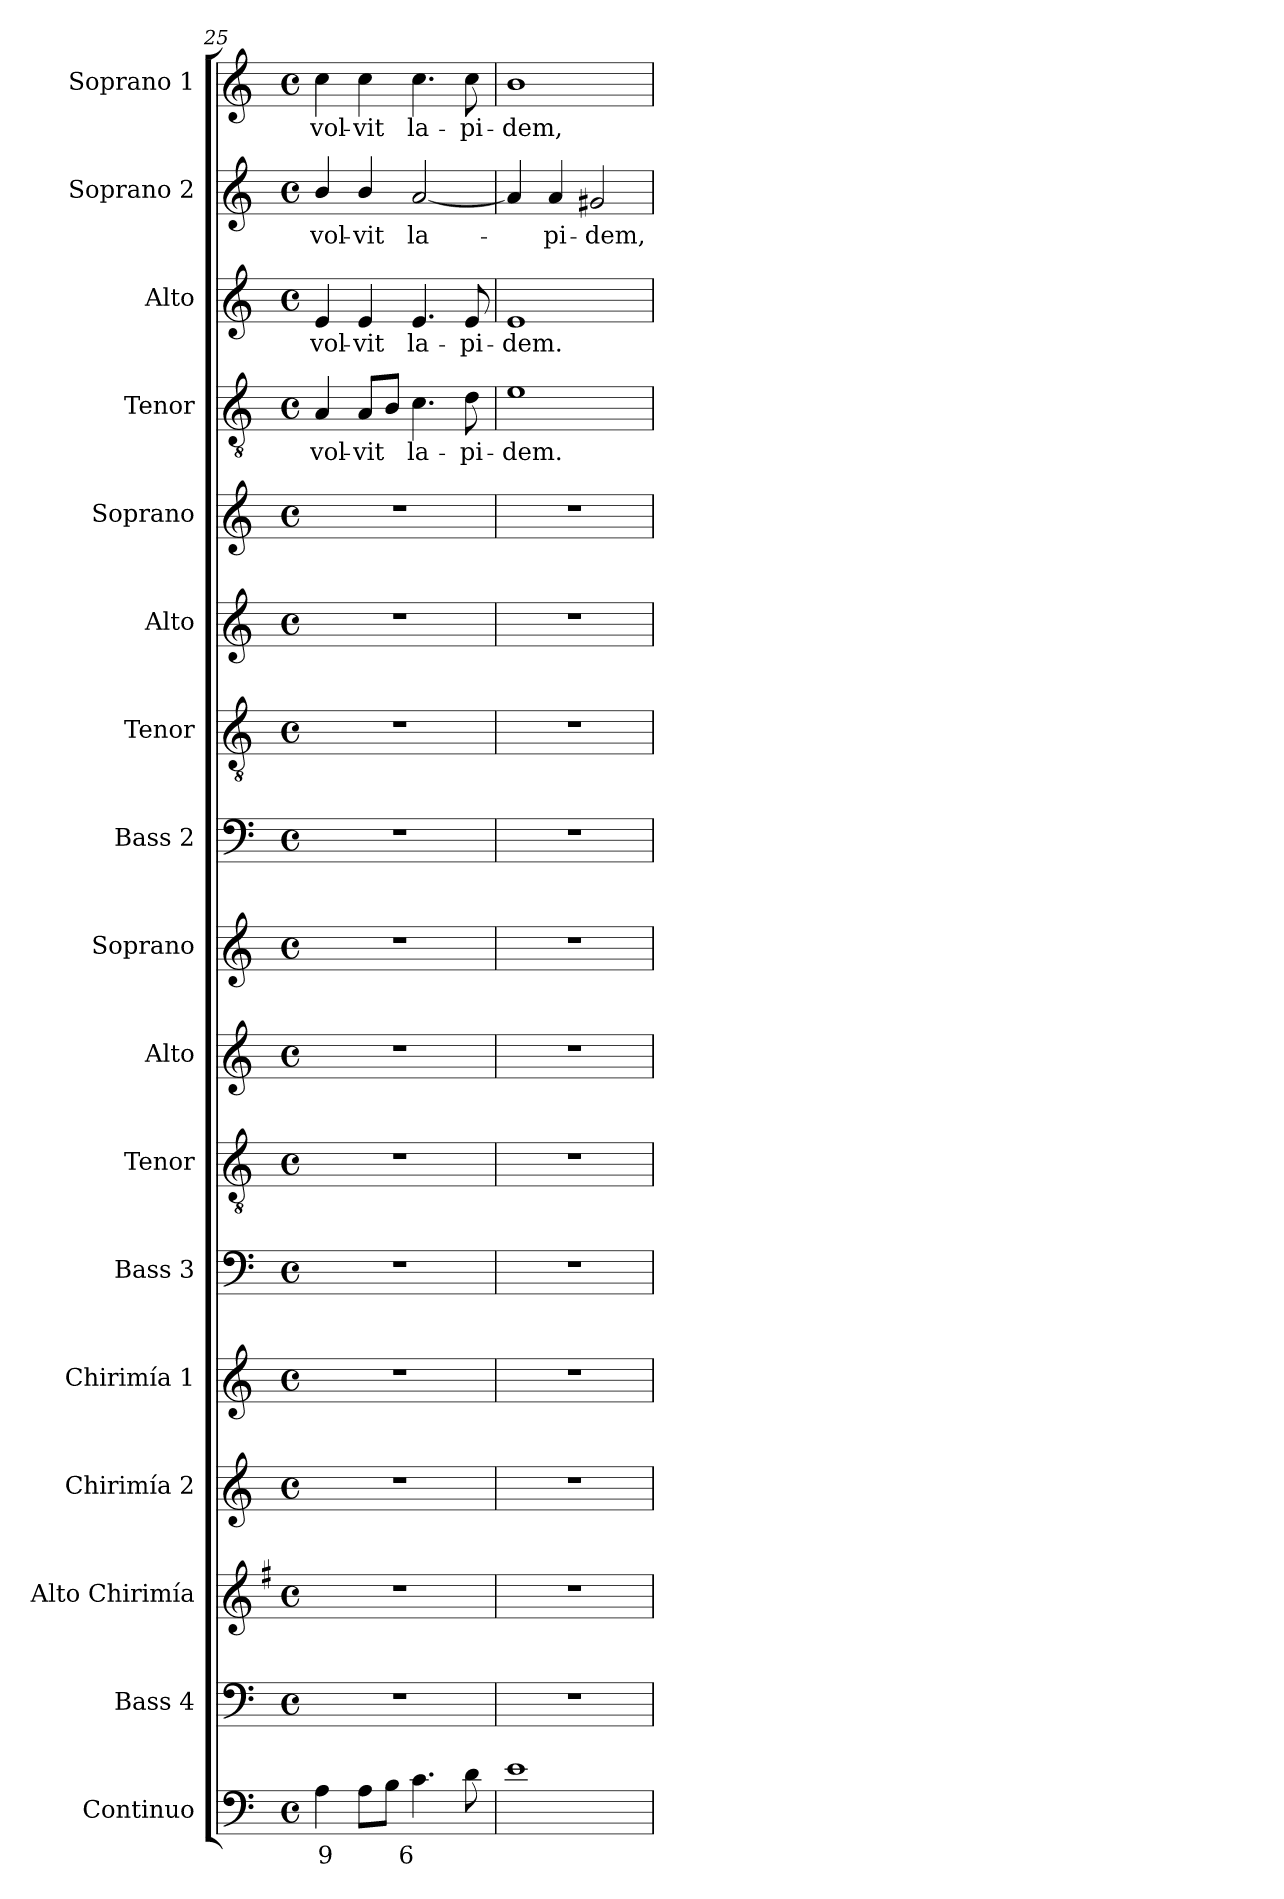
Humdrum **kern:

**kern	**text	**kern	**kern	**kern	**kern	**kern	**kern	**kern	**kern	**kern	**kern	**kern	**kern	**kern	**text	**kern	**text	**kern	**text	**kern	**text
*part17	*part17	*part16	*part15	*part14	*part13	*part12	*part11	*part10	*part9	*part8	*part7	*part6	*part5	*part4	*part4	*part3	*part3	*part2	*part2	*part1	*part1
*staff17	*staff17	*staff16	*staff15	*staff14	*staff13	*staff12	*staff11	*staff10	*staff9	*staff8	*staff7	*staff6	*staff5	*staff4	*staff4	*staff3	*staff3	*staff2	*staff2	*staff1	*staff1
*I"Continuo	*	*I"Bass  4	*I"Alto Chirimía	*I"Chirimía 2	*I"Chirimía 1	*I"Bass 3	*I"Tenor	*I"Alto	*I"Soprano	*I"Bass 2	*I"Tenor	*I"Alto	*I"Soprano	*I"Tenor	*	*I"Alto	*	*I"Soprano 2	*	*I"Soprano 1	*
*I'Cont.	*	*I'B4.	*I'Alt. Chi.	*I'Chi. 2	*I'Chi. 1	*I'B3.	*I'T.	*I'A.	*I'S.	*I'B2.	*I'T.	*I'A.	*I'S.	*I'T.	*	*I'A.	*	*I'S.	*	*I'S.	*
*clefF4	*	*clefF4	*clefG2	*clefG2	*clefG2	*clefF4	*clefGv2	*clefG2	*clefG2	*clefF4	*clefGv2	*clefG2	*clefG2	*clefGv2	*	*clefG2	*	*clefG2	*	*clefG2	*
*	*	*	*ITrd4c7	*	*	*	*ITrd7c12	*	*	*	*ITrd7c12	*	*	*ITrd7c12	*	*	*	*	*	*	*
*k[]	*	*k[]	*k[]	*k[]	*k[]	*k[]	*k[]	*k[]	*k[]	*k[]	*k[]	*k[]	*k[]	*k[]	*	*k[]	*	*k[]	*	*k[]	*
*C:	*	*C:	*C:	*C:	*C:	*C:	*C:	*C:	*C:	*C:	*C:	*C:	*C:	*C:	*	*C:	*	*C:	*	*C:	*
*M4/4	*	*M4/4	*M4/4	*M4/4	*M4/4	*M4/4	*M4/4	*M4/4	*M4/4	*M4/4	*M4/4	*M4/4	*M4/4	*M4/4	*	*M4/4	*	*M4/4	*	*M4/4	*
*met(c)	*	*met(c)	*met(c)	*met(c)	*met(c)	*met(c)	*met(c)	*met(c)	*met(c)	*met(c)	*met(c)	*met(c)	*met(c)	*met(c)	*	*met(c)	*	*met(c)	*	*met(c)	*
=25	=25	=25	=25	=25	=25	=25	=25	=25	=25	=25	=25	=25	=25	=25	=25	=25	=25	=25	=25	=25	=25
!	!LO:LY:b:color=#000000	!	!	!	!	!	!	!	!	!	!	!	!	!	!	!	!	!	!	!	!
!	!	!	!	!	!	!	!	!	!	!	!	!	!	!	!LO:LY:b:color=#000000	!	!	!	!	!	!
!	!	!	!	!	!	!	!	!	!	!	!	!	!	!	!	!	!LO:LY:b:color=#000000	!	!	!	!
!	!	!	!	!	!	!	!	!	!	!	!	!	!	!	!	!	!	!	!LO:LY:b:color=#000000	!	!
!	!	!	!	!	!	!	!	!	!	!	!	!	!	!	!	!	!	!	!	!	!LO:LY:b:color=#000000
4Ai\	9	1r	1r	1r	1r	1r	1r	1r	1r	1r	1r	1r	1r	4AAi/	-vol-	4ei/	-vol-	4bi/	-vol-	4cci\	-vol-
!	!	!	!	!	!	!	!	!	!	!	!	!	!	!	!LO:LY:b:color=#000000	!	!	!	!	!	!
!	!	!	!	!	!	!	!	!	!	!	!	!	!	!	!	!	!LO:LY:b:color=#000000	!	!	!	!
!	!	!	!	!	!	!	!	!	!	!	!	!	!	!	!	!	!	!	!LO:LY:b:color=#000000	!	!
!	!	!	!	!	!	!	!	!	!	!	!	!	!	!	!	!	!	!	!	!	!LO:LY:b:color=#000000
8Ai\L	.	.	.	.	.	.	.	.	.	.	.	.	.	8AAi/L	-vit	4ei/	-vit	4bi/	-vit	4cci\	-vit
8Bi\J	.	.	.	.	.	.	.	.	.	.	.	.	.	8BBi/J	.	.	.	.	.	.	.
!	!LO:LY:b:color=#000000	!	!	!	!	!	!	!	!	!	!	!	!	!	!	!	!	!	!	!	!
!	!	!	!	!	!	!	!	!	!	!	!	!	!	!	!LO:LY:b:color=#000000	!	!	!	!	!	!
!	!	!	!	!	!	!	!	!	!	!	!	!	!	!	!	!	!LO:LY:b:color=#000000	!	!	!	!
!	!	!	!	!	!	!	!	!	!	!	!	!	!	!	!	!	!	!	!LO:LY:b:color=#000000	!	!
!	!	!	!	!	!	!	!	!	!	!	!	!	!	!	!	!	!	!	!	!	!LO:LY:b:color=#000000
4.ci\	6	.	.	.	.	.	.	.	.	.	.	.	.	4.Ci\	la-	4.ei/	la-	[<2ai/	la-	4.cci\	la-
!	!	!	!	!	!	!	!	!	!	!	!	!	!	!	!LO:LY:b:color=#000000	!	!	!	!	!	!
!	!	!	!	!	!	!	!	!	!	!	!	!	!	!	!	!	!LO:LY:b:color=#000000	!	!	!	!
!	!	!	!	!	!	!	!	!	!	!	!	!	!	!	!	!	!	!	!	!	!LO:LY:b:color=#000000
8di\	.	.	.	.	.	.	.	.	.	.	.	.	.	8Di\	-pi-	8ei/	-pi-	.	.	8cci\	-pi-
=26	=26	=26	=26	=26	=26	=26	=26	=26	=26	=26	=26	=26	=26	=26	=26	=26	=26	=26	=26	=26	=26
!	!	!	!	!	!	!	!	!	!	!	!	!	!	!	!LO:LY:b:color=#000000	!	!	!	!	!	!
!	!	!	!	!	!	!	!	!	!	!	!	!	!	!	!	!	!LO:LY:b:color=#000000	!	!	!	!
!	!	!	!	!	!	!	!	!	!	!	!	!	!	!	!	!	!	!	!	!	!LO:LY:b:color=#000000
1ei	.	1r	1r	1r	1r	1r	1r	1r	1r	1r	1r	1r	1r	1Ei	-dem.	1ei	-dem.	4ai/]	.	1bi	-dem,
!	!	!	!	!	!	!	!	!	!	!	!	!	!	!	!	!	!	!	!LO:LY:b:color=#000000	!	!
.	.	.	.	.	.	.	.	.	.	.	.	.	.	.	.	.	.	4ai/	-pi-	.	.
!	!	!	!	!	!	!	!	!	!	!	!	!	!	!	!	!	!	!	!LO:LY:b:color=#000000	!	!
.	.	.	.	.	.	.	.	.	.	.	.	.	.	.	.	.	.	2g#Xi/	-dem,	.	.
=	=	=	=	=	=	=	=	=	=	=	=	=	=	=	=	=	=	=	=	=	=
*-	*-	*-	*-	*-	*-	*-	*-	*-	*-	*-	*-	*-	*-	*-	*-	*-	*-	*-	*-	*-	*-
